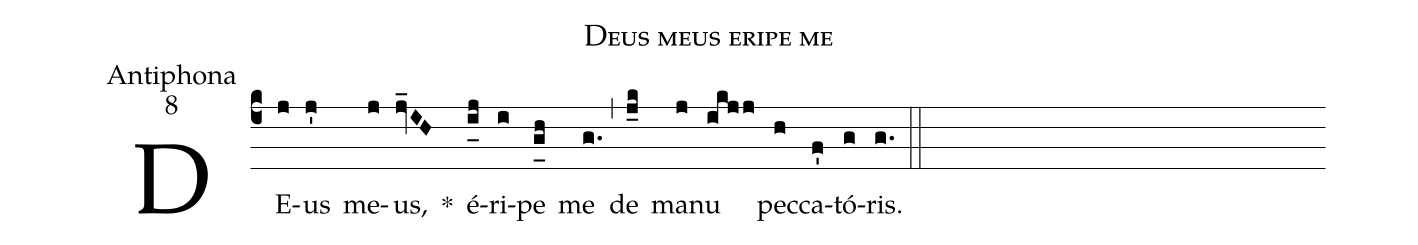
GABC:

name:Deus meus eripe me;
office-part:Antiphona;
mode:8;
%%
(c4) DE(j)us(j') me(j)us,(jv_IH) *() é(i_[uh:l]j)ri(i)pe(g_[uh:l]h) me(g.) (,) de(j_k) ma(j)nu(ikjj) pec(h)ca(f')tó(g)ris.(g.) (::)
